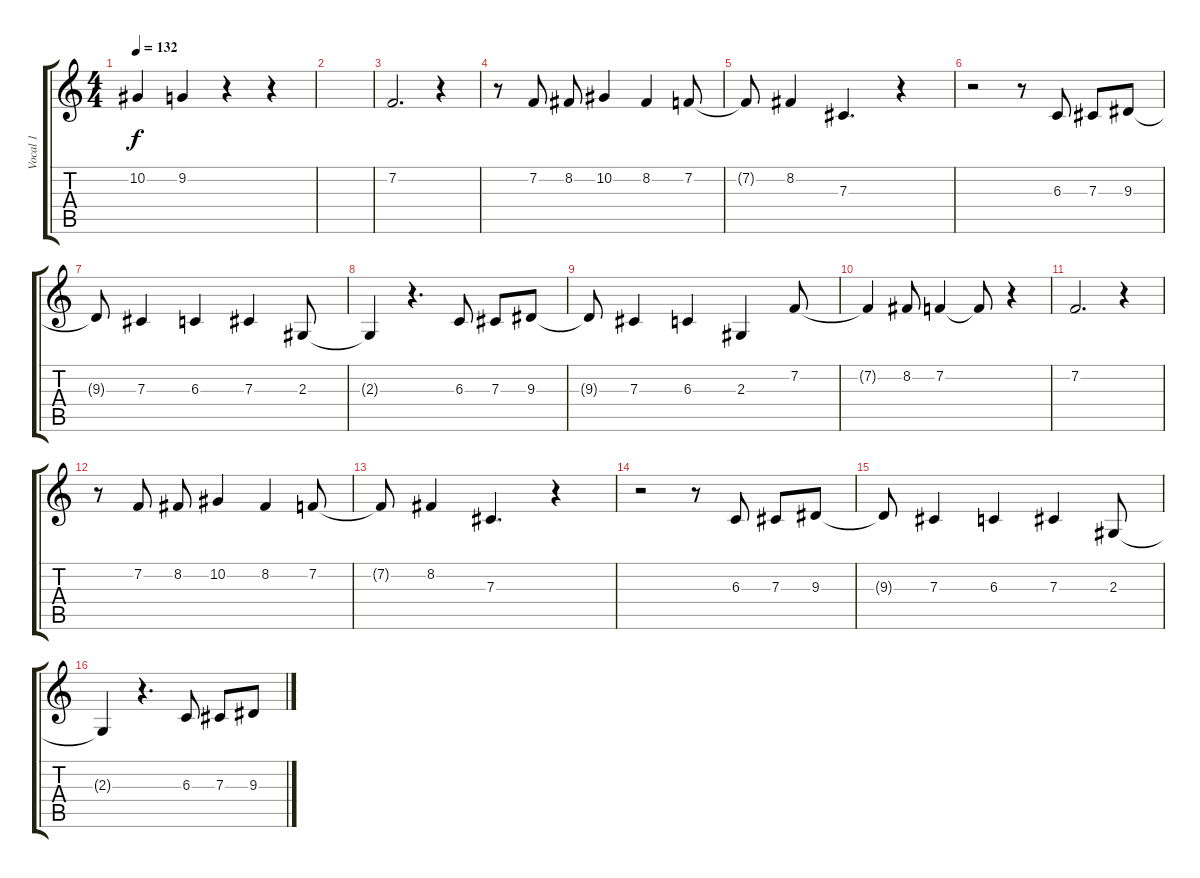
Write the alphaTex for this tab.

\track ("Vocal 1" "Vocal 1") {instrument viola}
\staff {score tabs}
\tuning (Eb4 Bb3 Gb3 Db3 Ab2 Eb2) {hide}
\ts (4 4)
\tempo 132
\clef g2
\ks c
10.2{t}.4{dy f} 9.2.4 r.4 r.4 |
|
7.2.2{d} r.4 |
r.8 7.2.8 8.2.8 10.2.4 8.2.4 7.2.8 |
7.2{t}.8 8.2.4 7.3.4{d} r.4 |
r.2 r.8 6.3.8 7.3.8 9.3.8 |
9.3{t}.8 7.3.4 6.3.4 7.3.4 2.3.8 |
2.3{t}.4 r.4{d} 6.3.8 7.3.8 9.3.8 |
9.3{t}.8 7.3.4 6.3.4 2.3.4 7.2.8 |
7.2{t}.4 8.2.8 7.2.4 7.2{t}.8 r.4 |
7.2.2{d} r.4 |
r.8 7.2.8 8.2.8 10.2.4 8.2.4 7.2.8 |
7.2{t}.8 8.2.4 7.3.4{d} r.4 |
r.2 r.8 6.3.8 7.3.8 9.3.8 |
9.3{t}.8 7.3.4 6.3.4 7.3.4 2.3.8 |
2.3{t}.4 r.4{d} 6.3.8 7.3.8 9.3.8
